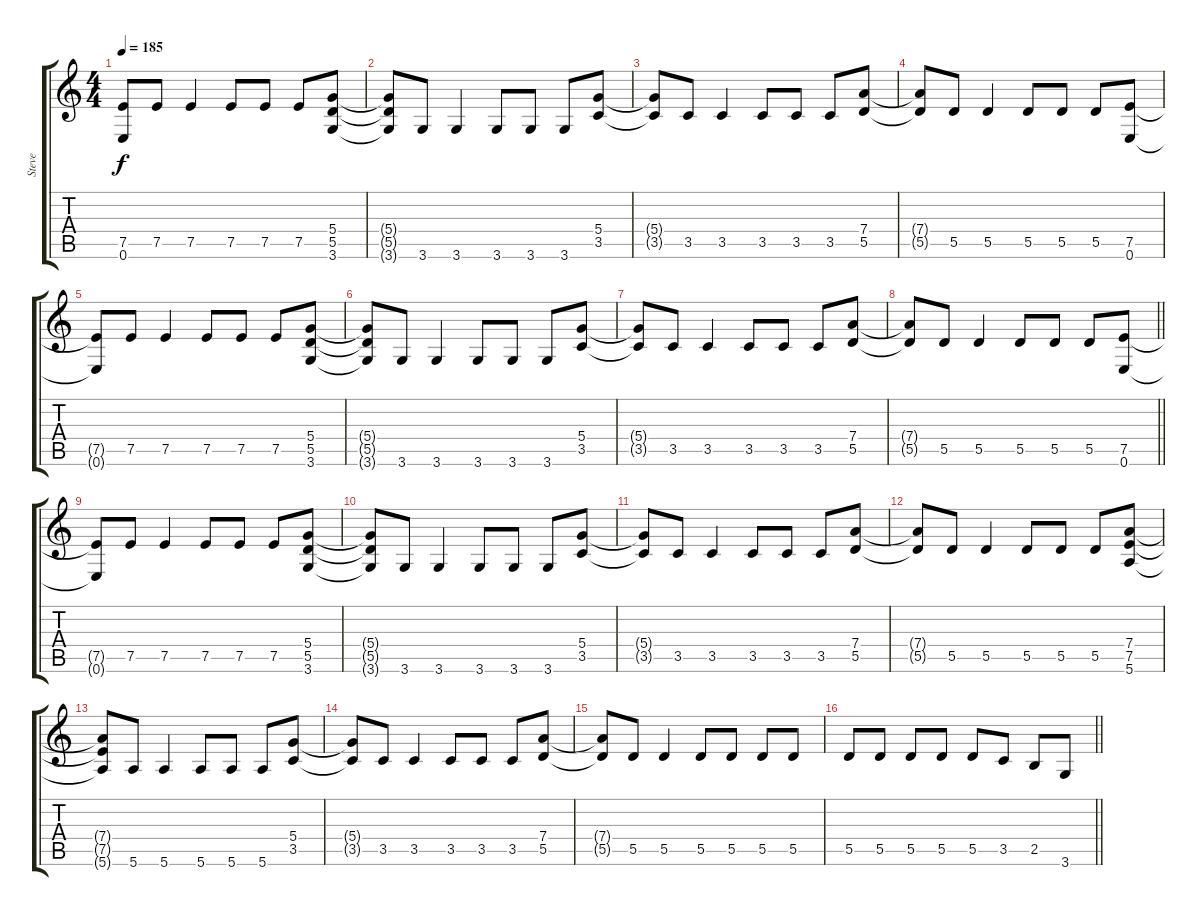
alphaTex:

\track ("Steve" "Steve") {instrument electricbassfinger}
\staff {score tabs}
\tuning (E4 B3 G3 D3 A2 E2) {hide}
\ts (4 4)
\tempo 185
\clef g2
\ks c
(7.5{t} 0.6{t}).8{dy f} 7.5.8 7.5.4 7.5.8 7.5.8 7.5.8 (5.4 5.5 3.6).8 |
(5.4{t} 5.5{t} 3.6{t}).8 3.6.8 3.6.4 3.6.8 3.6.8 3.6.8 (5.4 3.5).8 |
(5.4{t} 3.5{t}).8 3.5.8 3.5.4 3.5.8 3.5.8 3.5.8 (7.4 5.5).8 |
(7.4{t} 5.5{t}).8 5.5.8 5.5.4 5.5.8 5.5.8 5.5.8 (7.5 0.6).8 |
(7.5{t} 0.6{t}).8 7.5.8 7.5.4 7.5.8 7.5.8 7.5.8 (5.4 5.5 3.6).8 |
(5.4{t} 5.5{t} 3.6{t}).8 3.6.8 3.6.4 3.6.8 3.6.8 3.6.8 (5.4 3.5).8 |
(5.4{t} 3.5{t}).8 3.5.8 3.5.4 3.5.8 3.5.8 3.5.8 (7.4 5.5).8 |
\barLineRight lightlight
(7.4{t} 5.5{t}).8 5.5.8 5.5.4 5.5.8 5.5.8 5.5.8 (7.5 0.6).8 |
(7.5{t} 0.6{t}).8 7.5.8 7.5.4 7.5.8 7.5.8 7.5.8 (5.4 5.5 3.6).8 |
(5.4{t} 5.5{t} 3.6{t}).8 3.6.8 3.6.4 3.6.8 3.6.8 3.6.8 (5.4 3.5).8 |
(5.4{t} 3.5{t}).8 3.5.8 3.5.4 3.5.8 3.5.8 3.5.8 (7.4 5.5).8 |
(7.4{t} 5.5{t}).8 5.5.8 5.5.4 5.5.8 5.5.8 5.5.8 (7.4 7.5 5.6).8 |
(7.4{t} 7.5{t} 5.6{t}).8 5.6.8 5.6.4 5.6.8 5.6.8 5.6.8 (5.4 3.5).8 |
(5.4{t} 3.5{t}).8 3.5.8 3.5.4 3.5.8 3.5.8 3.5.8 (7.4 5.5).8 |
(7.4{t} 5.5{t}).8 5.5.8 5.5.4 5.5.8 5.5.8 5.5.8 5.5.8 |
\barLineRight lightlight
5.5.8 5.5.8 5.5.8 5.5.8 5.5.8 3.5.8 2.5.8 3.6.8
